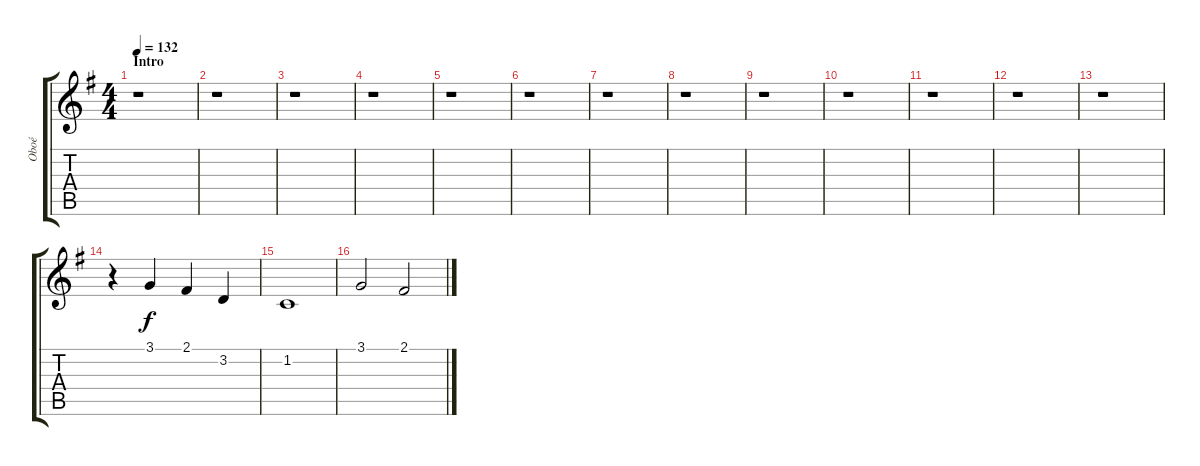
\track ("Oboé" "Oboé") {instrument oboe}
\staff {score tabs}
\tuning (E4 B3 G3 D3 A2 E2) {hide}
\ts (4 4)
\section ("" "Intro")
\tempo 132
\clef g2
\ks eminor
r.1{dy f instrument oboe} |
r.1 |
r.1 |
r.1 |
r.1 |
r.1 |
r.1 |
r.1 |
r.1 |
r.1 |
r.1 |
r.1 |
r.1 |
r.4 3.1.4 2.1.4 3.2.4 |
1.2.1 |
3.1.2 2.1.2
